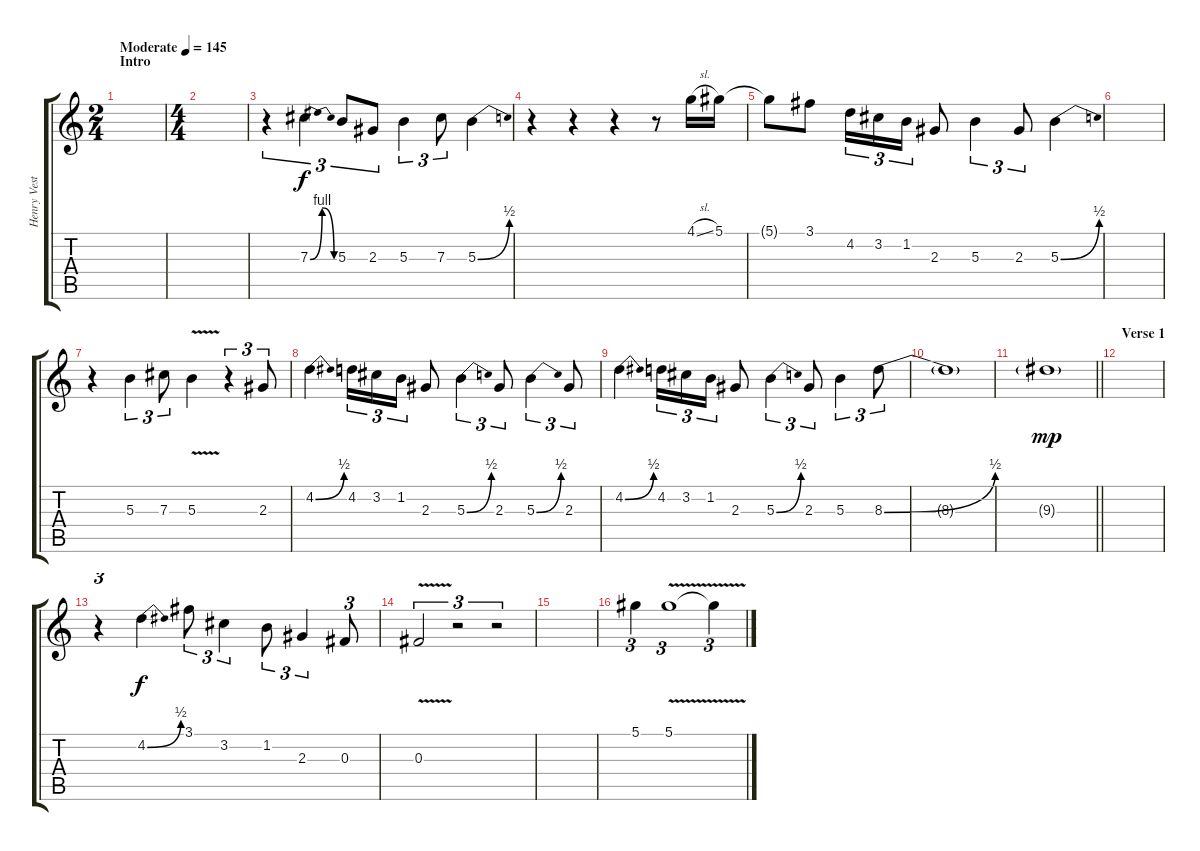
\track ("Henry Vestine" "Henry Vest") {instrument overdrivenguitar}
\staff {score tabs}
\tuning (Eb4 Bb3 Gb3 Db3 Ab2 Eb2) {hide}
\ts (2 4)
\section ("" "Intro")
\tempo (145 "Moderate")
\clef g2
\ks c
|
\ts (4 4)
|
r.4{tu (3 2)} 7.3{be (bendrelease 0 0 30 4 30 4 60 0)}.4{tu (3 2)} 5.3.8{tu (3 2)} 2.3.8{tu (3 2)} 5.3.4{tu (3 2)} 7.3.8{tu (3 2)} 5.3{be (bend 0 0 60 2)}.4 |
r.4 r.4 r.4 r.8 4.1{sl}.16 5.1.16 |
5.1{t}.8 3.1.8 4.2.16{tu (3 2)} 3.2.16{tu (3 2)} 1.2.16{tu (3 2)} 2.3.8 5.3.4{tu (3 2)} 2.3.8{tu (3 2)} 5.3{be (bend 0 0 60 2)}.4 |
|
r.4 5.3.4{tu (3 2)} 7.3.8{tu (3 2)} 5.3{v}.4 r.4{tu (3 2)} 2.3.8{tu (3 2)} |
4.2{be (bend 0 0 60 2)}.4 4.2.16{tu (3 2)} 3.2.16{tu (3 2)} 1.2.16{tu (3 2)} 2.3.8 5.3{be (bend 0 0 60 2)}.4{tu (3 2)} 2.3.8{tu (3 2)} 5.3{be (bend 0 0 60 2)}.4{tu (3 2)} 2.3.8{tu (3 2)} |
4.2{be (bend 0 0 60 2)}.4 4.2.16{tu (3 2)} 3.2.16{tu (3 2)} 1.2.16{tu (3 2)} 2.3.8 5.3{be (bend 0 0 60 2)}.4{tu (3 2)} 2.3.8{tu (3 2)} 5.3.4{tu (3 2)} 8.3{be (bend 0 0 60 2)}.8{tu (3 2)} |
8.3{t}.1 |
\barLineRight lightlight
9.3{g}.1{dy mp} |
\section ("" "Verse 1")
|
r.4{tu (3 2)} 4.2{be (bend 0 0 60 2)}.4{dy f} 3.1.8{tu (3 2)} 3.2.4{tu (3 2)} 1.2.8{tu (3 2)} 2.3.4{tu (3 2)} 0.3.8{tu (3 2)} |
0.3{v}.2{tu (3 2)} r.2{tu (3 2)} r.2{tu (3 2)} |
|
5.1.4{tu (3 2)} 5.1{v}.1{tu (3 2)} 5.1{t}.4{tu (3 2)}
